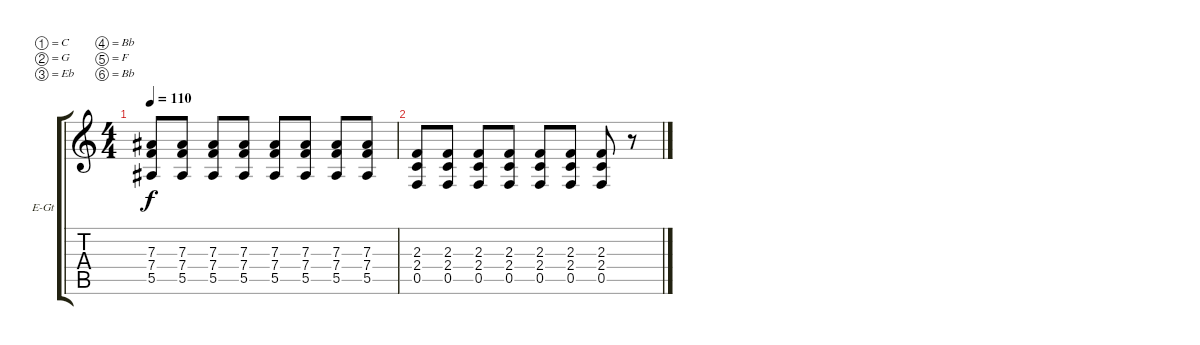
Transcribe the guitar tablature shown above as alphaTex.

\defaultSystemsLayout 4
\bracketExtendMode groupsimilarinstruments
\firstSystemTrackNameOrientation horizontal
\otherSystemsTrackNameOrientation horizontal
\track ("Rhythm Distortion 2" "E-Gt") {instrument distortionguitar}
\staff {score tabs}
\tuning (C4 G3 Eb3 Bb2 F2 Bb1)
\ts (4 4)
\tempo 110
\clef g2
\scale
0.333333
\ks c
(7.3 7.4 5.5).8{dy f} (7.3 7.4 5.5).8 (7.3 7.4 5.5).8 (7.3 7.4 5.5).8 (7.3 7.4 5.5).8 (7.3 7.4 5.5).8 (7.3 7.4 5.5).8 (7.3 7.4 5.5).8 |
(2.3 2.4 0.5).8 (2.3 2.4 0.5).8 (2.3 2.4 0.5).8 (2.3 2.4 0.5).8 (2.3 2.4 0.5).8 (2.3 2.4 0.5).8 (2.3 2.4 0.5).8 r.8
